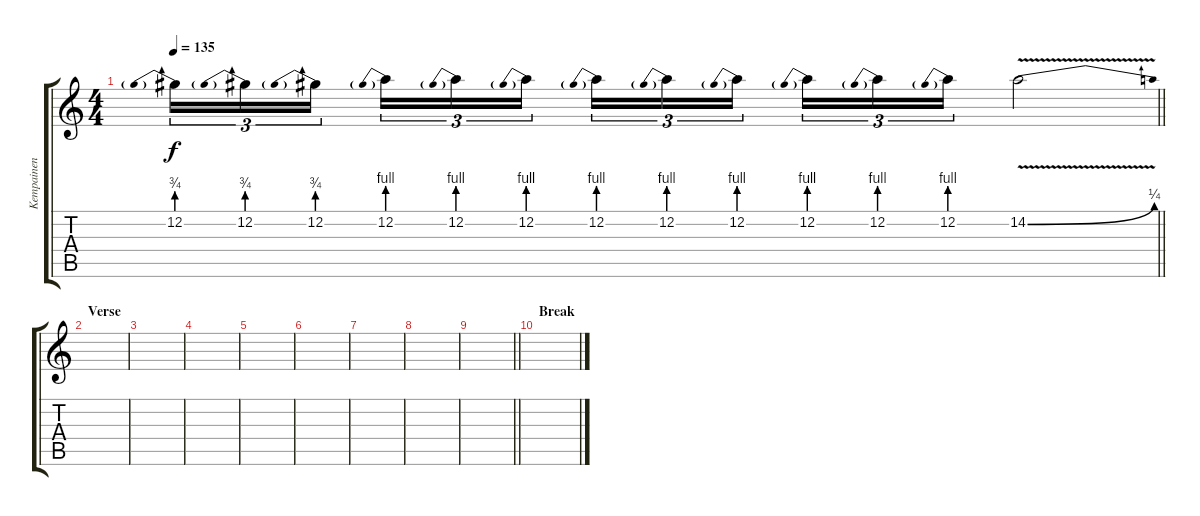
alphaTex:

\track ("Kempainen Lead" "Kempainen ") {instrument overdrivenguitar}
\staff {score tabs}
\tuning (C4 G3 Eb3 Bb2 F2 C2) {hide}
\ts (4 4)
\tempo 135
\clef g2
\barLineRight lightlight
\ks c
12.2{be (prebend 0 3 60 3)}.16{tu (3 2) dy f} 12.2{be (prebend 0 3 60 3)}.16{tu (3 2)} 12.2{be (prebend 0 3 60 3)}.16{tu (3 2) beam splitsecondary} 12.2{be (prebend 0 4 60 4)}.16{tu (3 2)} 12.2{be (prebend 0 4 60 4)}.16{tu (3 2)} 12.2{be (prebend 0 4 60 4)}.16{tu (3 2)} 12.2{be (prebend 0 4 60 4)}.16{tu (3 2)} 12.2{be (prebend 0 4 60 4)}.16{tu (3 2)} 12.2{be (prebend 0 4 60 4)}.16{tu (3 2) beam splitsecondary} 12.2{be (prebend 0 4 60 4)}.16{tu (3 2)} 12.2{be (prebend 0 4 60 4)}.16{tu (3 2)} 12.2{be (prebend 0 4 60 4)}.16{tu (3 2)} 14.2{be (bend 0 0 60 1) v}.2 |
\section ("" "Verse")
|
|
|
|
|
|
|
\barLineRight lightlight
|
\section ("" "Break")
